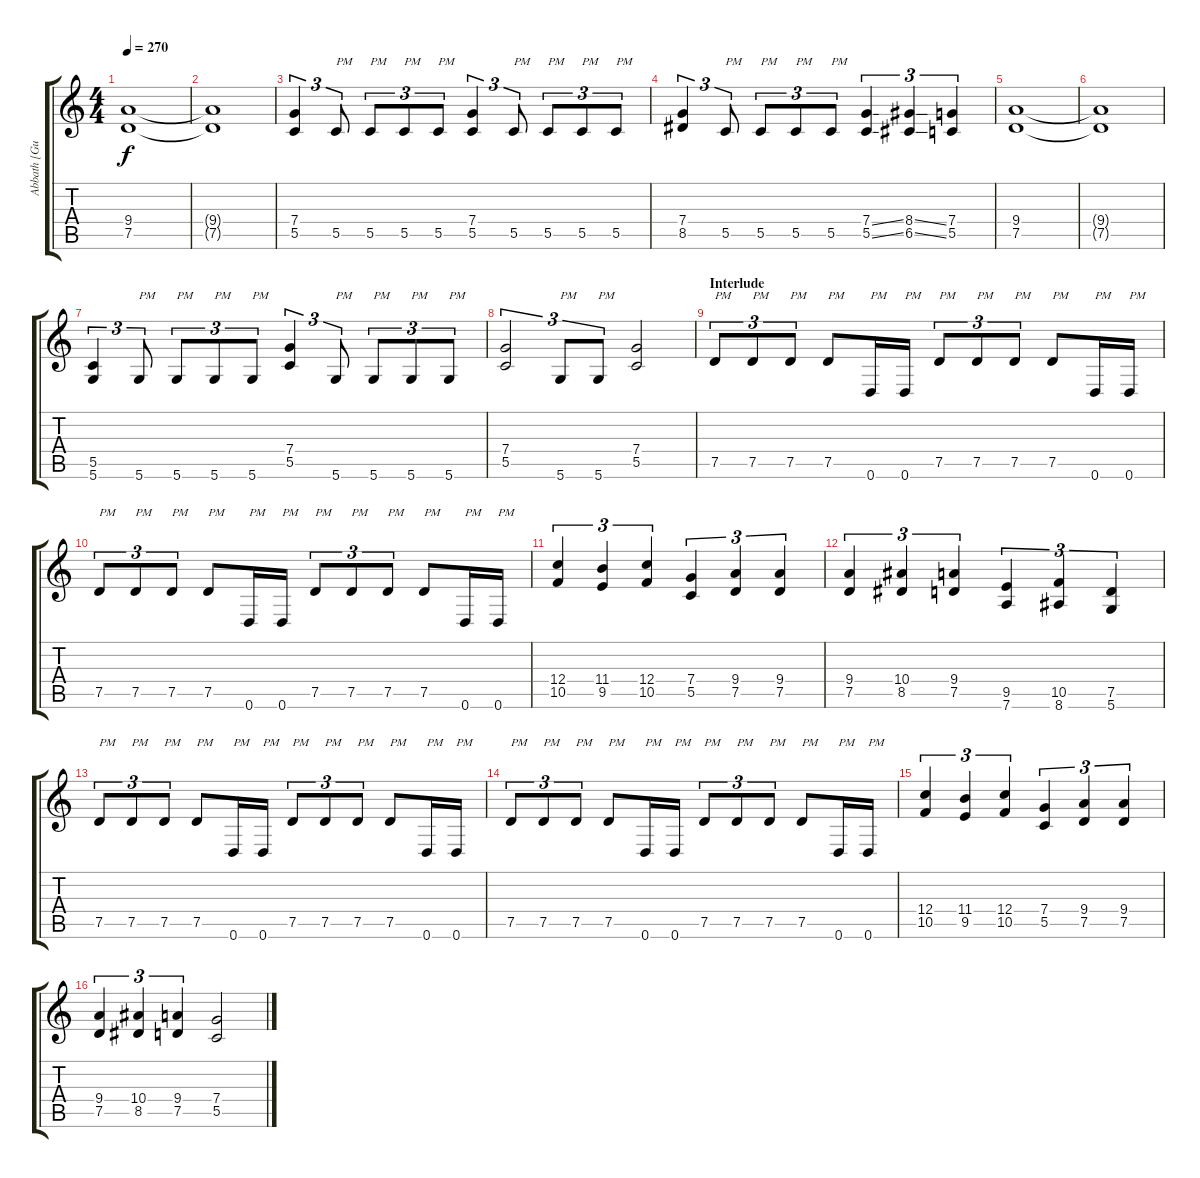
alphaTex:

\track ("Abbath [Guitar]" "Abbath [Gu") {instrument distortionguitar}
\staff {score tabs}
\tuning (D4 A3 F3 C3 G2 D2) {hide}
\ts (4 4)
\tempo 270
\clef g2
\ks c
(9.4 7.5).1{dy f} |
(9.4{t} 7.5{t}).1 |
(7.4 5.5).4{tu (3 2)} 5.5.8{tu (3 2) txt "PM"} 5.5.8{tu (3 2) txt "PM"} 5.5.8{tu (3 2) txt "PM"} 5.5.8{tu (3 2) txt "PM"} (7.4 5.5).4{tu (3 2)} 5.5.8{tu (3 2) txt "PM"} 5.5.8{tu (3 2) txt "PM"} 5.5.8{tu (3 2) txt "PM"} 5.5.8{tu (3 2) txt "PM"} |
(7.4 8.5).4{tu (3 2)} 5.5.8{tu (3 2) txt "PM"} 5.5.8{tu (3 2) txt "PM"} 5.5.8{tu (3 2) txt "PM"} 5.5.8{tu (3 2) txt "PM"} (7.4{ss} 5.5{ss}).4{tu (3 2)} (8.4{ss} 6.5{ss}).4{tu (3 2)} (7.4 5.5).4{tu (3 2)} |
(9.4 7.5).1 |
(9.4{t} 7.5{t}).1 |
(5.5 5.6).4{tu (3 2)} 5.6.8{tu (3 2) txt "PM"} 5.6.8{tu (3 2) txt "PM"} 5.6.8{tu (3 2) txt "PM"} 5.6.8{tu (3 2) txt "PM"} (7.4 5.5).4{tu (3 2)} 5.6.8{tu (3 2) txt "PM"} 5.6.8{tu (3 2) txt "PM"} 5.6.8{tu (3 2) txt "PM"} 5.6.8{tu (3 2) txt "PM"} |
(7.4 5.5).2{tu (3 2)} 5.6.8{tu (3 2) txt "PM"} 5.6.8{tu (3 2) txt "PM"} (7.4 5.5).2 |
\section ("" "Interlude")
7.5.8{tu (3 2) txt "PM"} 7.5.8{tu (3 2) txt "PM"} 7.5.8{tu (3 2) txt "PM"} 7.5.8{txt "PM"} 0.6.16{txt "PM"} 0.6.16{txt "PM"} 7.5.8{tu (3 2) txt "PM"} 7.5.8{tu (3 2) txt "PM"} 7.5.8{tu (3 2) txt "PM"} 7.5.8{txt "PM"} 0.6.16{txt "PM"} 0.6.16{txt "PM"} |
7.5.8{tu (3 2) txt "PM"} 7.5.8{tu (3 2) txt "PM"} 7.5.8{tu (3 2) txt "PM"} 7.5.8{txt "PM"} 0.6.16{txt "PM"} 0.6.16{txt "PM"} 7.5.8{tu (3 2) txt "PM"} 7.5.8{tu (3 2) txt "PM"} 7.5.8{tu (3 2) txt "PM"} 7.5.8{txt "PM"} 0.6.16{txt "PM"} 0.6.16{txt "PM"} |
(12.4 10.5).4{tu (3 2)} (11.4 9.5).4{tu (3 2)} (12.4 10.5).4{tu (3 2)} (7.4 5.5).4{tu (3 2)} (9.4 7.5).4{tu (3 2)} (9.4 7.5).4{tu (3 2)} |
(9.4 7.5).4{tu (3 2)} (10.4 8.5).4{tu (3 2)} (9.4 7.5).4{tu (3 2)} (9.5 7.6).4{tu (3 2)} (10.5 8.6).4{tu (3 2)} (7.5 5.6).4{tu (3 2)} |
7.5.8{tu (3 2) txt "PM"} 7.5.8{tu (3 2) txt "PM"} 7.5.8{tu (3 2) txt "PM"} 7.5.8{txt "PM"} 0.6.16{txt "PM"} 0.6.16{txt "PM"} 7.5.8{tu (3 2) txt "PM"} 7.5.8{tu (3 2) txt "PM"} 7.5.8{tu (3 2) txt "PM"} 7.5.8{txt "PM"} 0.6.16{txt "PM"} 0.6.16{txt "PM"} |
7.5.8{tu (3 2) txt "PM"} 7.5.8{tu (3 2) txt "PM"} 7.5.8{tu (3 2) txt "PM"} 7.5.8{txt "PM"} 0.6.16{txt "PM"} 0.6.16{txt "PM"} 7.5.8{tu (3 2) txt "PM"} 7.5.8{tu (3 2) txt "PM"} 7.5.8{tu (3 2) txt "PM"} 7.5.8{txt "PM"} 0.6.16{txt "PM"} 0.6.16{txt "PM"} |
(12.4 10.5).4{tu (3 2)} (11.4 9.5).4{tu (3 2)} (12.4 10.5).4{tu (3 2)} (7.4 5.5).4{tu (3 2)} (9.4 7.5).4{tu (3 2)} (9.4 7.5).4{tu (3 2)} |
(9.4 7.5).4{tu (3 2)} (10.4 8.5).4{tu (3 2)} (9.4 7.5).4{tu (3 2)} (7.4 5.5).2
